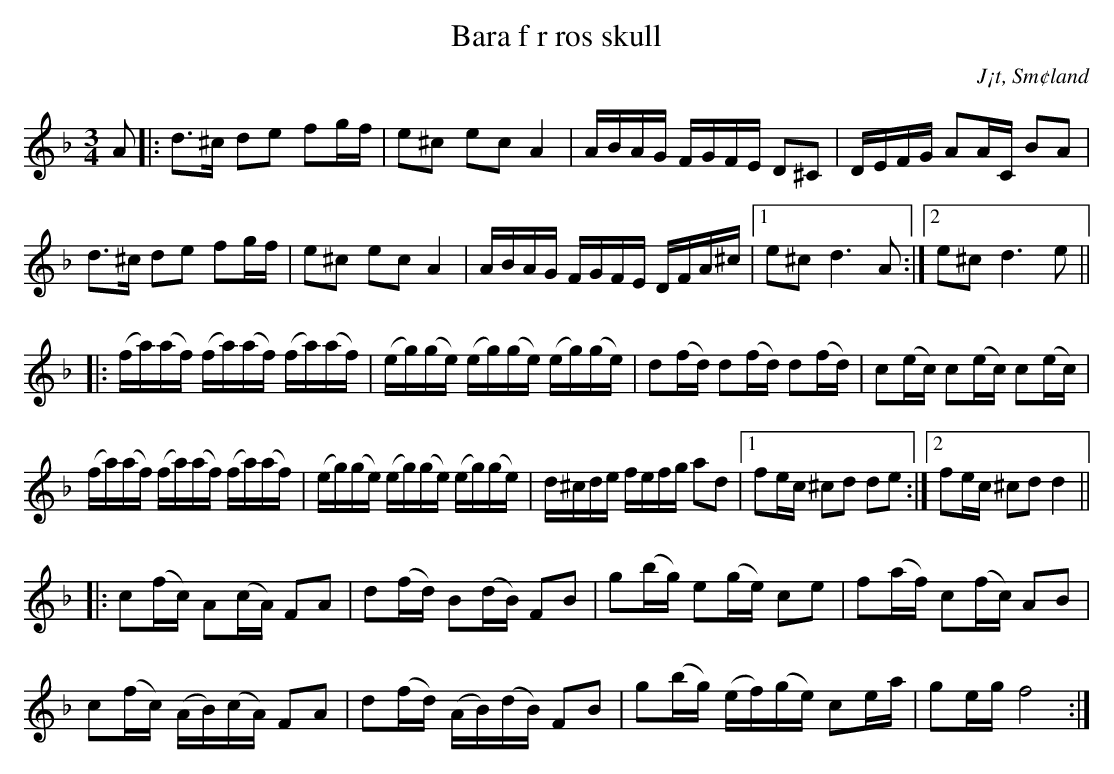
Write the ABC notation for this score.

X:1
T:Bara f r ros skull
O:J¡t, Sm¢land
M:3/4
L:1/16
K:Dm
A2 |: d3^c d2e2 f2gf | e2^c2 e2c2 A4 | ABAG FGFE D2^C2 | DEFG A2AC B2A2 |
   d3^c d2e2 f2gf | e2^c2 e2c2 A4 | ABAG FGFE DFA^c |1 e2^c2 d6 A2 :|2 e2^c2 d6 e2 ||
|: (fa)(af) (fa)(af) (fa)(af) | (eg)(ge) (eg)(ge) (eg)(ge) | d2(fd) d2(fd) d2(fd) | c2(ec) c2(ec) c2(ec) |
   (fa)(af) (fa)(af) (fa)(af) | (eg)(ge) (eg)(ge) (eg)(ge) | d^cde fefg a2d2 |1 f2ec ^c2d2 d2e2 :|2 f2ec ^c2d2 d4 ||
|:c2(fc) A2(cA) F2A2 | d2(fd) B2(dB) F2B2 | g2(bg) e2(ge) c2e2 | f2(af) c2(fc) A2B2 |
  c2(fc) (AB)(cA) F2A2 | d2(fd) (AB)(dB) F2B2 | g2(bg) (ef)(ge) c2ea | g2eg f8 :|
